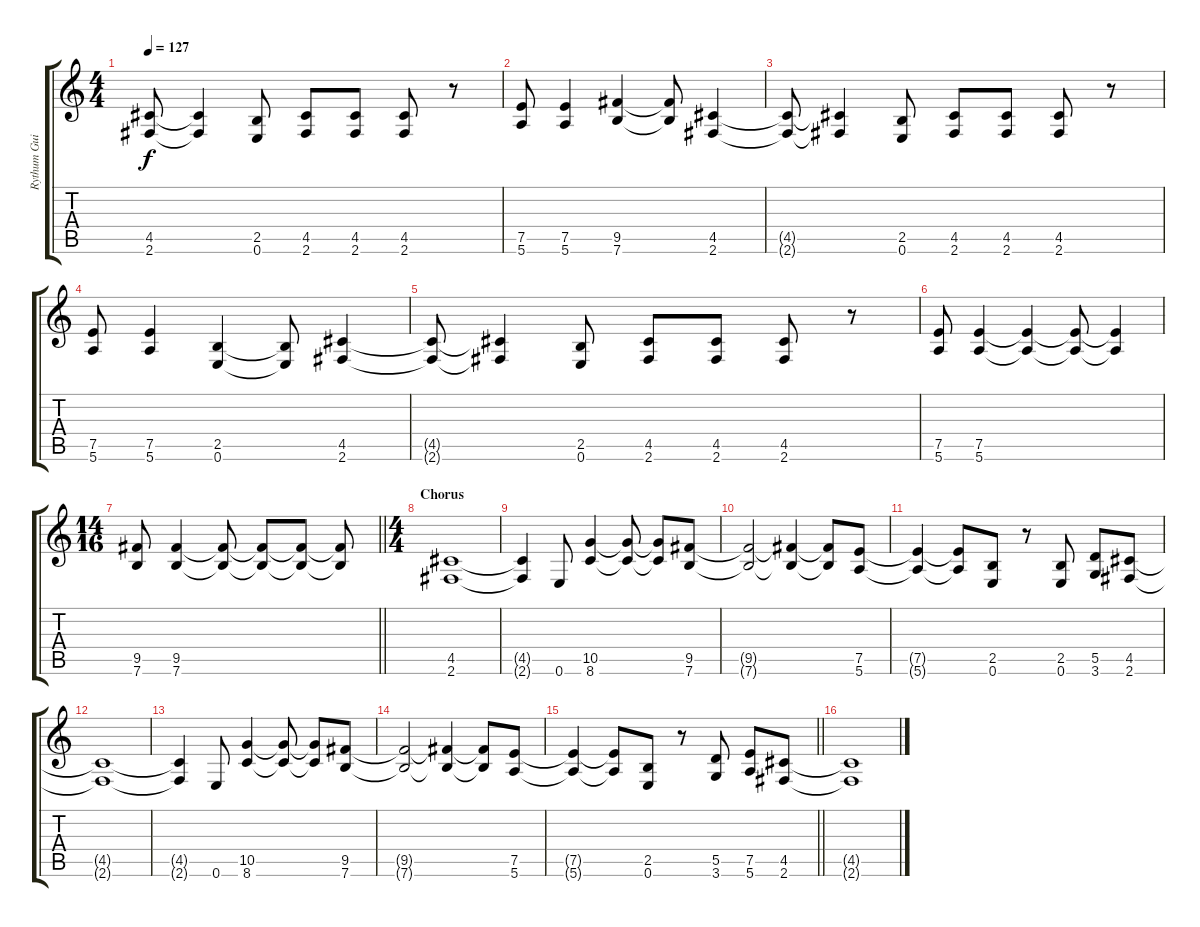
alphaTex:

\track ("Rythum Guitar" "Rythum Gui") {instrument distortionguitar}
\staff {score tabs}
\tuning (E4 B3 G3 D3 A2 E2) {hide}
\ts (4 4)
\tempo 127
\clef g2
\ks c
(4.5{t} 2.6{t}).8{dy f} (4.5{t} 2.6{t}).4 (2.5 0.6).8 (4.5 2.6).8 (4.5 2.6).8 (4.5 2.6).8 r.8 |
(7.5 5.6).8 (7.5 5.6).4 (9.5 7.6).4 (9.5{t} 7.6{t}).8 (4.5 2.6).4 |
(4.5{t} 2.6{t}).8 (4.5{t} 2.6{t}).4 (2.5 0.6).8 (4.5 2.6).8 (4.5 2.6).8 (4.5 2.6).8 r.8 |
(7.5 5.6).8 (7.5 5.6).4 (2.5 0.6).4 (2.5{t} 0.6{t}).8 (4.5 2.6).4 |
(4.5{t} 2.6{t}).8 (4.5{t} 2.6{t}).4 (2.5 0.6).8 (4.5 2.6).8 (4.5 2.6).8 (4.5 2.6).8 r.8 |
(7.5 5.6).8 (7.5 5.6).4 (7.5{t} 5.6{t}).4 (7.5{t} 5.6{t}).8 (7.5{t} 5.6{t}).4 |
\ts (14 16)
\barLineRight lightlight
(9.5 7.6).8 (9.5 7.6).4 (9.5{t} 7.6{t}).8 (9.5{t} 7.6{t}).8 (9.5{t} 7.6{t}).8 (9.5{t} 7.6{t}).8 |
\ts (4 4)
\section ("" "Chorus")
(4.5 2.6).1 |
(4.5{t} 2.6{t}).4 0.6.8 (10.5 8.6).4 (10.5{t} 8.6{t}).8 (10.5{t} 8.6{t}).8 (9.5 7.6).8 |
(9.5{t} 7.6{t}).2 (9.5{t} 7.6{t}).4 (9.5{t} 7.6{t}).8 (7.5 5.6).8 |
(7.5{t} 5.6{t}).4 (7.5{t} 5.6{t}).8 (2.5 0.6).8 r.8 (2.5 0.6).8 (5.5 3.6).8 (4.5 2.6).8 |
(4.5{t} 2.6{t}).1 |
(4.5{t} 2.6{t}).4 0.6.8 (10.5 8.6).4 (10.5{t} 8.6{t}).8 (10.5{t} 8.6{t}).8 (9.5 7.6).8 |
(9.5{t} 7.6{t}).2 (9.5{t} 7.6{t}).4 (9.5{t} 7.6{t}).8 (7.5 5.6).8 |
\barLineRight lightlight
(7.5{t} 5.6{t}).4 (7.5{t} 5.6{t}).8 (2.5 0.6).8 r.8 (5.5 3.6).8 (7.5 5.6).8 (4.5 2.6).8 |
(4.5{t} 2.6{t}).1
